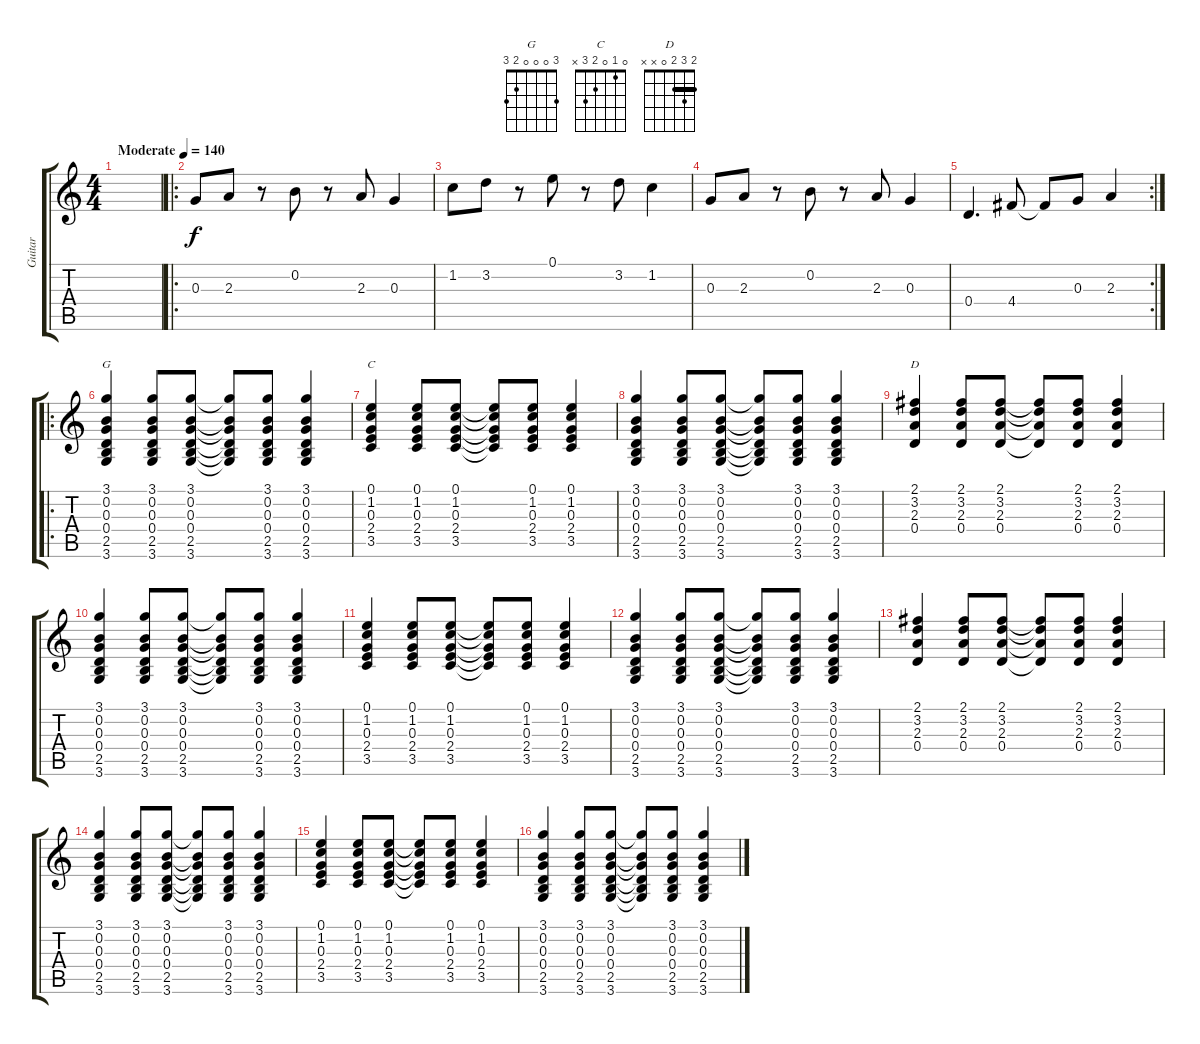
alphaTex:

\track ("Guitar" "Guitar") {instrument acousticguitarsteel}
\staff {score tabs}
\tuning (E4 B3 G3 D3 A2 E2) {hide}
\chord ("G" 3 0 0 0 2 3)
\chord ("C" 0 1 0 2 3 x)
\chord ("D" 2 3 2 0 x x) {barre 2}
\ts (4 4)
\tempo (140 "Moderate")
\clef g2
\ks c
|
\ro
0.3.8 2.3.8 r.8 0.2.8 r.8 2.3.8 0.3.4 |
1.2.8 3.2.8 r.8 0.1.8 r.8 3.2.8 1.2.4 |
0.3.8 2.3.8 r.8 0.2.8 r.8 2.3.8 0.3.4 |
\rc 2
0.4.4{d} 4.4.8 4.4{t}.8 0.3.8 2.3.4 |
\ro
(3.1 0.2 0.3 0.4 2.5 3.6).4{ch "G"} (3.1 0.2 0.3 0.4 2.5 3.6).8 (3.1 0.2 0.3 0.4 2.5 3.6).8 (3.1{t} 0.2{t} 0.3{t} 0.4{t} 2.5{t} 3.6{t}).8 (3.1 0.2 0.3 0.4 2.5 3.6).8 (3.1 0.2 0.3 0.4 2.5 3.6).4 |
(0.1 1.2 0.3 2.4 3.5).4{ch "C"} (0.1 1.2 0.3 2.4 3.5).8 (0.1 1.2 0.3 2.4 3.5).8 (0.1{t} 1.2{t} 0.3{t} 2.4{t} 3.5{t}).8 (0.1 1.2 0.3 2.4 3.5).8 (0.1 1.2 0.3 2.4 3.5).4 |
(3.1 0.2 0.3 0.4 2.5 3.6).4 (3.1 0.2 0.3 0.4 2.5 3.6).8 (3.1 0.2 0.3 0.4 2.5 3.6).8 (3.1{t} 0.2{t} 0.3{t} 0.4{t} 2.5{t} 3.6{t}).8 (3.1 0.2 0.3 0.4 2.5 3.6).8 (3.1 0.2 0.3 0.4 2.5 3.6).4 |
(2.1 3.2 2.3 0.4).4{ch "D"} (2.1 3.2 2.3 0.4).8 (2.1 3.2 2.3 0.4).8 (2.1{t} 3.2{t} 2.3{t} 0.4{t}).8 (2.1 3.2 2.3 0.4).8 (2.1 3.2 2.3 0.4).4 |
(3.1 0.2 0.3 0.4 2.5 3.6).4 (3.1 0.2 0.3 0.4 2.5 3.6).8 (3.1 0.2 0.3 0.4 2.5 3.6).8 (3.1{t} 0.2{t} 0.3{t} 0.4{t} 2.5{t} 3.6{t}).8 (3.1 0.2 0.3 0.4 2.5 3.6).8 (3.1 0.2 0.3 0.4 2.5 3.6).4 |
(0.1 1.2 0.3 2.4 3.5).4 (0.1 1.2 0.3 2.4 3.5).8 (0.1 1.2 0.3 2.4 3.5).8 (0.1{t} 1.2{t} 0.3{t} 2.4{t} 3.5{t}).8 (0.1 1.2 0.3 2.4 3.5).8 (0.1 1.2 0.3 2.4 3.5).4 |
(3.1 0.2 0.3 0.4 2.5 3.6).4 (3.1 0.2 0.3 0.4 2.5 3.6).8 (3.1 0.2 0.3 0.4 2.5 3.6).8 (3.1{t} 0.2{t} 0.3{t} 0.4{t} 2.5{t} 3.6{t}).8 (3.1 0.2 0.3 0.4 2.5 3.6).8 (3.1 0.2 0.3 0.4 2.5 3.6).4 |
(2.1 3.2 2.3 0.4).4 (2.1 3.2 2.3 0.4).8 (2.1 3.2 2.3 0.4).8 (2.1{t} 3.2{t} 2.3{t} 0.4{t}).8 (2.1 3.2 2.3 0.4).8 (2.1 3.2 2.3 0.4).4 |
(3.1 0.2 0.3 0.4 2.5 3.6).4 (3.1 0.2 0.3 0.4 2.5 3.6).8 (3.1 0.2 0.3 0.4 2.5 3.6).8 (3.1{t} 0.2{t} 0.3{t} 0.4{t} 2.5{t} 3.6{t}).8 (3.1 0.2 0.3 0.4 2.5 3.6).8 (3.1 0.2 0.3 0.4 2.5 3.6).4 |
(0.1 1.2 0.3 2.4 3.5).4 (0.1 1.2 0.3 2.4 3.5).8 (0.1 1.2 0.3 2.4 3.5).8 (0.1{t} 1.2{t} 0.3{t} 2.4{t} 3.5{t}).8 (0.1 1.2 0.3 2.4 3.5).8 (0.1 1.2 0.3 2.4 3.5).4 |
(3.1 0.2 0.3 0.4 2.5 3.6).4 (3.1 0.2 0.3 0.4 2.5 3.6).8 (3.1 0.2 0.3 0.4 2.5 3.6).8 (3.1{t} 0.2{t} 0.3{t} 0.4{t} 2.5{t} 3.6{t}).8 (3.1 0.2 0.3 0.4 2.5 3.6).8 (3.1 0.2 0.3 0.4 2.5 3.6).4
